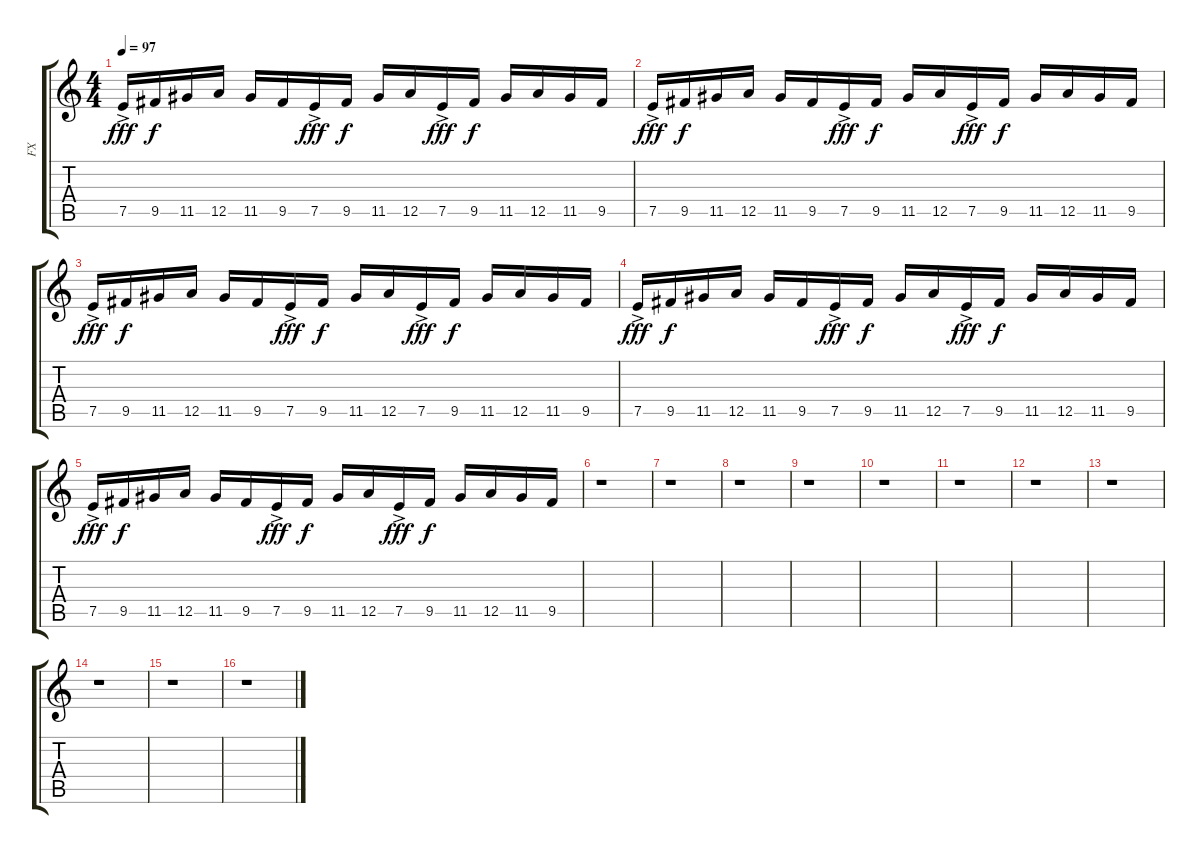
\track ("FX" "FX") {instrument synthbass1}
\staff {score tabs}
\tuning (E4 B3 G3 D3 A2 E2) {hide}
\ts (4 4)
\tempo 97
\clef g2
\ks c
7.5{ac}.16{dy fff volume 8} 9.5.16{dy f} 11.5.16 12.5.16 11.5.16 9.5.16 7.5{ac}.16{dy fff} 9.5.16{dy f} 11.5.16 12.5.16 7.5{ac}.16{dy fff} 9.5.16{dy f} 11.5.16 12.5.16 11.5.16 9.5.16 |
7.5{ac}.16{dy fff volume 8} 9.5.16{dy f} 11.5.16 12.5.16 11.5.16 9.5.16 7.5{ac}.16{dy fff} 9.5.16{dy f} 11.5.16 12.5.16 7.5{ac}.16{dy fff} 9.5.16{dy f} 11.5.16 12.5.16 11.5.16 9.5.16 |
7.5{ac}.16{dy fff volume 8} 9.5.16{dy f} 11.5.16 12.5.16 11.5.16 9.5.16 7.5{ac}.16{dy fff} 9.5.16{dy f} 11.5.16 12.5.16 7.5{ac}.16{dy fff} 9.5.16{dy f} 11.5.16 12.5.16 11.5.16 9.5.16 |
7.5{ac}.16{dy fff volume 8} 9.5.16{dy f} 11.5.16 12.5.16 11.5.16 9.5.16 7.5{ac}.16{dy fff} 9.5.16{dy f} 11.5.16 12.5.16 7.5{ac}.16{dy fff} 9.5.16{dy f} 11.5.16 12.5.16 11.5.16 9.5.16 |
7.5{ac}.16{dy fff volume 7} 9.5.16{dy f} 11.5.16 12.5.16 11.5.16 9.5.16 7.5{ac}.16{dy fff} 9.5.16{dy f} 11.5.16 12.5.16 7.5{ac}.16{dy fff} 9.5.16{dy f} 11.5.16 12.5.16 11.5.16 9.5.16 |
r.1 |
r.1 |
r.1 |
r.1 |
r.1 |
r.1 |
r.1 |
r.1 |
r.1 |
r.1 |
r.1
